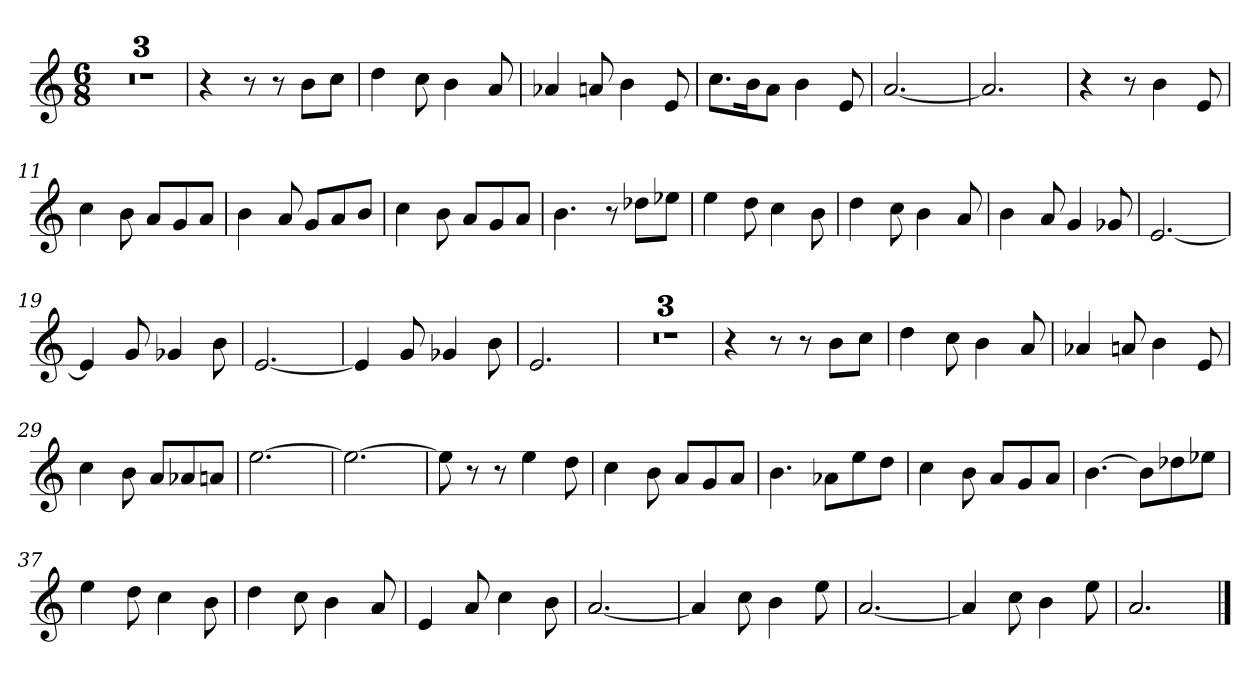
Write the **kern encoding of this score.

**kern
*part1
*staff1
*clefG2
*k[]
*M6/8
=1
2.r
=2
2.r
=3
2.r
=4
4r
8r
8r
8b\L
8cc\J
=5
4dd
8cc
4b
8a
=6
4a-X
8an
4b
8e
=7
8.cc\L
16b\K
8a\J
4b
8e
=8
[2.a
=9
2.a]
=10
4r
8r
4b
8e
=11
4cc
8b
8a/L
8g/
8a/J
=12
4b
8a
8g/L
8a/
8b/J
=13
4cc
8b
8a/L
8g/
8a/J
=14
4.b
8r
8dd-X\L
8ee-X\J
=15
4ee
8dd
4cc
8b
=16
4dd
8cc
4b
8a
=17
4b
8a
4g
8g-X
=18
[2.e
=19
4e]
8g
4g-X
8b
=20
[2.e
=21
4e]
8g
4g-X
8b
=22
2.e
=23
2.r
=24
2.r
=25
2.r
=26
4r
8r
8r
8b\L
8cc\J
=27
4dd
8cc
4b
8a
=28
4a-X
8an
4b
8e
=29
4cc
8b
8a/L
8a-X/
8an/J
=30
[2.ee
=31
2.ee_
=32
8ee]
8r
8r
4ee
8dd
=33
4cc
8b
8a/L
8g/
8a/J
=34
4.b
8a-X\L
8ee\
8dd\J
=35
4cc
8b
8a/L
8g/
8a/J
=36
[4.b
8b\L]
8dd-X\
8ee-X\J
=37
4ee
8dd
4cc
8b
=38
4dd
8cc
4b
8a
=39
4e
8a
4cc
8b
=40
[2.a
=41
4a]
8cc
4b
8ee
=42
[2.a
=43
4a]
8cc
4b
8ee
=44
2.a
==
*-
